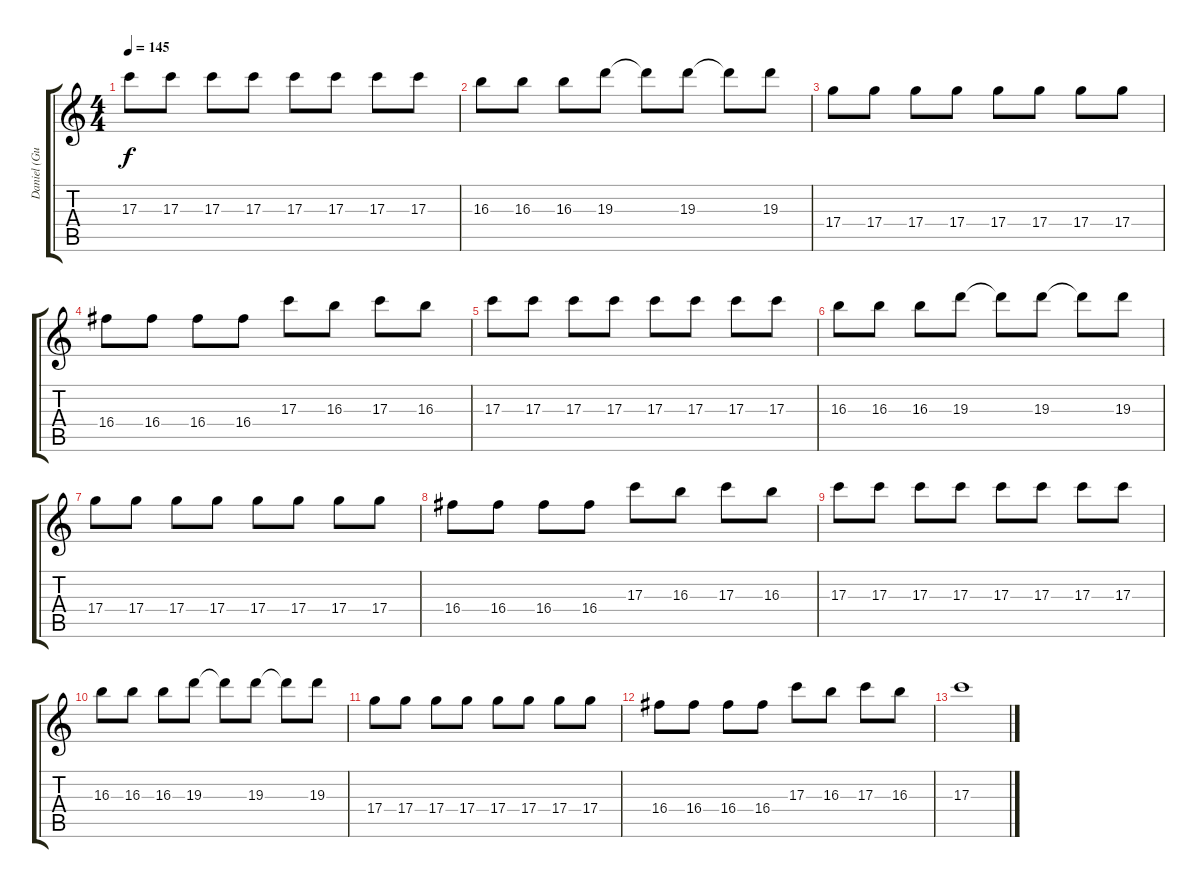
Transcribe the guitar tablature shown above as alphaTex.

\track ("Daniel (Guitar)" "Daniel (Gu") {instrument distortionguitar}
\staff {score tabs}
\tuning (E4 B3 G3 D3 A2 E2) {hide}
\ts (4 4)
\tempo 145
\clef g2
\ks c
17.3.8{dy f} 17.3.8 17.3.8 17.3.8 17.3.8 17.3.8 17.3.8 17.3.8 |
16.3.8 16.3.8 16.3.8 19.3.8 19.3{t}.8 19.3.8 19.3{t}.8 19.3.8 |
17.4.8 17.4.8 17.4.8 17.4.8 17.4.8 17.4.8 17.4.8 17.4.8 |
16.4.8 16.4.8 16.4.8 16.4.8 17.3.8 16.3.8 17.3.8 16.3.8 |
17.3.8 17.3.8 17.3.8 17.3.8 17.3.8 17.3.8 17.3.8 17.3.8 |
16.3.8 16.3.8 16.3.8 19.3.8 19.3{t}.8 19.3.8 19.3{t}.8 19.3.8 |
17.4.8 17.4.8 17.4.8 17.4.8 17.4.8 17.4.8 17.4.8 17.4.8 |
16.4.8 16.4.8 16.4.8 16.4.8 17.3.8 16.3.8 17.3.8 16.3.8 |
17.3.8 17.3.8 17.3.8 17.3.8 17.3.8 17.3.8 17.3.8 17.3.8 |
16.3.8 16.3.8 16.3.8 19.3.8 19.3{t}.8 19.3.8 19.3{t}.8 19.3.8 |
17.4.8 17.4.8 17.4.8 17.4.8 17.4.8 17.4.8 17.4.8 17.4.8 |
16.4.8 16.4.8 16.4.8 16.4.8 17.3.8 16.3.8 17.3.8 16.3.8 |
17.3.1
